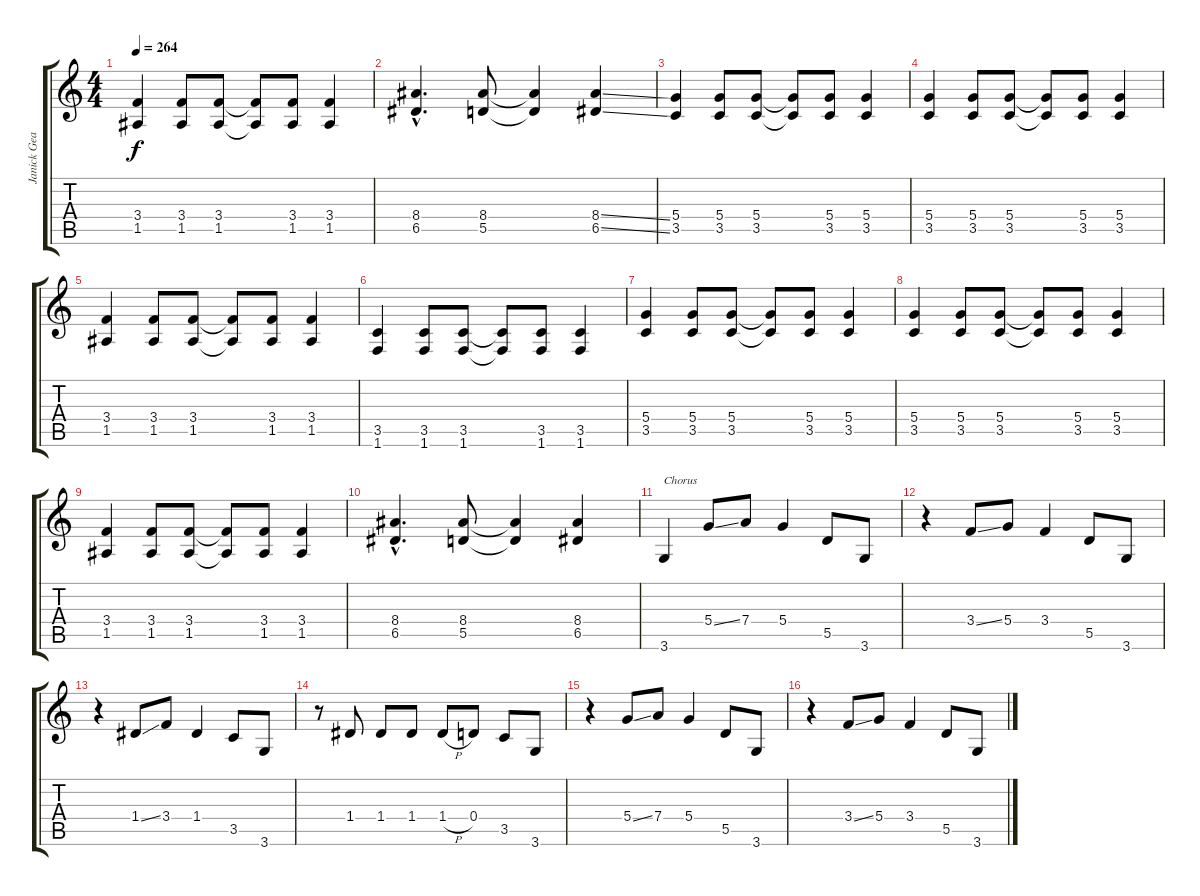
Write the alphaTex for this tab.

\track ("Janick Gears" "Janick Gea") {instrument distortionguitar}
\staff {score tabs}
\tuning (E4 B3 G3 D3 A2 E2) {hide}
\ts (4 4)
\tempo 264
\clef g2
\ks c
(3.4 1.5).4{dy f} (3.4 1.5).8 (3.4 1.5).8 (3.4{t} 1.5{t}).8 (3.4 1.5).8 (3.4 1.5).4 |
(8.4{hac} 6.5{hac}).4{d} (8.4 5.5).8 (8.4{t} 5.5{t}).4 (8.4{ss} 6.5{ss}).4 |
(5.4 3.5).4 (5.4 3.5).8 (5.4 3.5).8 (5.4{t} 3.5{t}).8 (5.4 3.5).8 (5.4 3.5).4 |
(5.4 3.5).4 (5.4 3.5).8 (5.4 3.5).8 (5.4{t} 3.5{t}).8 (5.4 3.5).8 (5.4 3.5).4 |
(3.4 1.5).4 (3.4 1.5).8 (3.4 1.5).8 (3.4{t} 1.5{t}).8 (3.4 1.5).8 (3.4 1.5).4 |
(3.5 1.6).4 (3.5 1.6).8 (3.5 1.6).8 (3.5{t} 1.6{t}).8 (3.5 1.6).8 (3.5 1.6).4 |
(5.4 3.5).4 (5.4 3.5).8 (5.4 3.5).8 (5.4{t} 3.5{t}).8 (5.4 3.5).8 (5.4 3.5).4 |
(5.4 3.5).4 (5.4 3.5).8 (5.4 3.5).8 (5.4{t} 3.5{t}).8 (5.4 3.5).8 (5.4 3.5).4 |
(3.4 1.5).4 (3.4 1.5).8 (3.4 1.5).8 (3.4{t} 1.5{t}).8 (3.4 1.5).8 (3.4 1.5).4 |
(8.4{hac} 6.5{hac}).4{d} (8.4 5.5).8 (8.4{t} 5.5{t}).4 (8.4 6.5).4 |
3.6.4{txt "Chorus"} 5.4{ss}.8 7.4.8 5.4.4 5.5.8 3.6.8 |
r.4 3.4{ss}.8 5.4.8 3.4.4 5.5.8 3.6.8 |
r.4 1.4{ss}.8 3.4.8 1.4.4 3.5.8 3.6.8 |
r.8 1.4.8 1.4.8 1.4.8 1.4{h}.8 0.4.8 3.5.8 3.6.8 |
r.4 5.4{ss}.8 7.4.8 5.4.4 5.5.8 3.6.8 |
r.4 3.4{ss}.8 5.4.8 3.4.4 5.5.8 3.6.8
